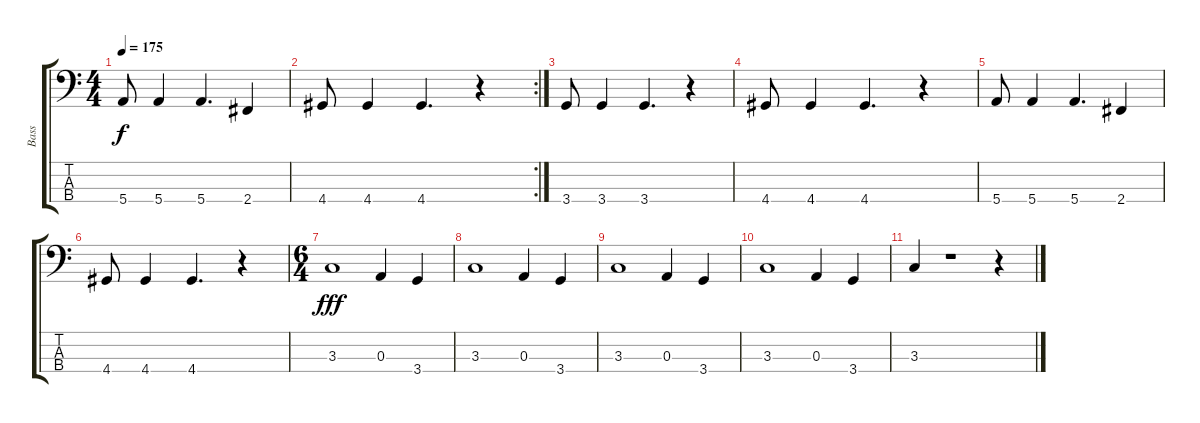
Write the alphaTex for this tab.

\track ("Bass" "Bass") {instrument electricbassfinger}
\staff {score tabs}
\tuning (G2 D2 A1 E1) {hide}
\ts (4 4)
\tempo 175
\clef f4
\ks c
5.4.8{dy f} 5.4.4 5.4.4{d} 2.4.4 |
\rc 2
4.4.8 4.4.4 4.4.4{d} r.4 |
3.4.8 3.4.4 3.4.4{d} r.4 |
4.4.8 4.4.4 4.4.4{d} r.4 |
5.4.8 5.4.4 5.4.4{d} 2.4.4 |
4.4.8 4.4.4 4.4.4{d} r.4 |
\ts (6 4)
3.3.1{dy fff} 0.3.4 3.4.4 |
3.3.1 0.3.4 3.4.4 |
3.3.1 0.3.4 3.4.4 |
3.3.1 0.3.4 3.4.4 |
3.3.4 r.1 r.4
